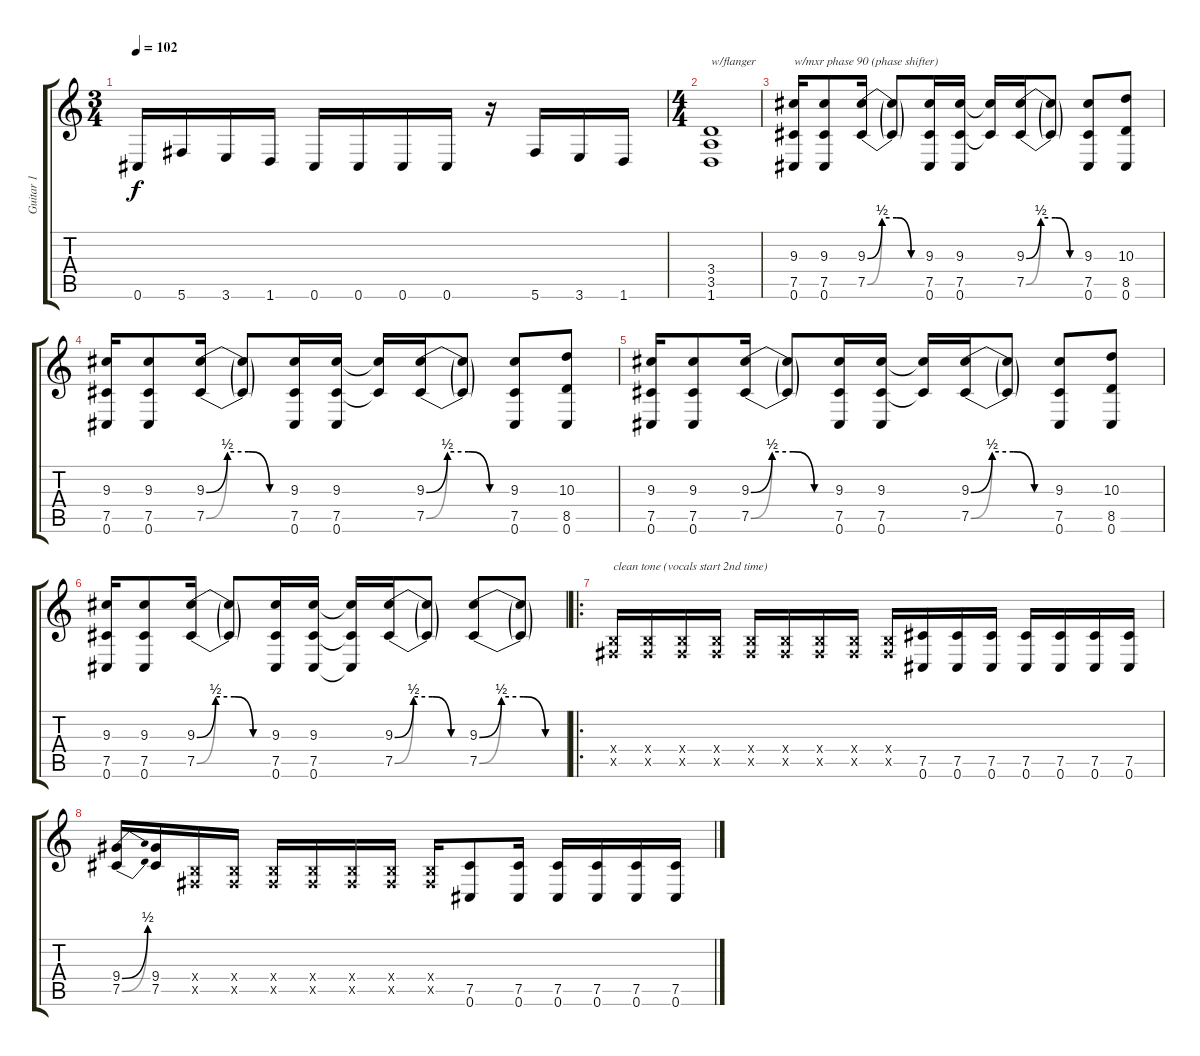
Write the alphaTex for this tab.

\track ("Guitar 1" "Guitar 1") {instrument distortionguitar}
\staff {score tabs}
\tuning (Db4 Ab3 E3 B2 Gb2 Db2) {hide}
\ts (3 4)
\tempo 102
\clef g2
\ks c
0.6.16{dy f} 5.6.16 3.6.16 1.6.16 0.6.16 0.6.16 0.6.16 0.6.16 r.16 5.6.16 3.6.16 1.6.16 |
\ts (4 4)
(3.4 3.5 1.6).1{txt "w/flanger"} |
(9.3 7.5 0.6).16{txt "w/mxr phase 90 (phase shifter)"} (9.3 7.5 0.6).8 (9.3{be (custom 0 0 15 2 30 2 45 0 60 0)} 7.5{be (custom 0 0 15 2 30 2 45 0 60 0)}).16 (9.3{t} 7.5{t}).8 (9.3 7.5 0.6).16 (9.3 7.5 0.6).16 (9.3{t} 7.5{t}).16 (9.3{be (custom 0 0 15 2 30 2 45 0 60 0)} 7.5{be (custom 0 0 15 2 30 2 45 0 60 0)}).16 (9.3{t} 7.5{t}).8 (9.3 7.5 0.6).8 (10.3 8.5 0.6).8 |
(9.3 7.5 0.6).16 (9.3 7.5 0.6).8 (9.3{be (custom 0 0 15 2 30 2 45 0 60 0)} 7.5{be (custom 0 0 15 2 30 2 45 0 60 0)}).16 (9.3{t} 7.5{t}).8 (9.3 7.5 0.6).16 (9.3 7.5 0.6).16 (9.3{t} 7.5{t}).16 (9.3{be (custom 0 0 15 2 30 2 45 0 60 0)} 7.5{be (custom 0 0 15 2 30 2 45 0 60 0)}).16 (9.3{t} 7.5{t}).8 (9.3 7.5 0.6).8 (10.3 8.5 0.6).8 |
(9.3 7.5 0.6).16 (9.3 7.5 0.6).8 (9.3{be (custom 0 0 15 2 30 2 45 0 60 0)} 7.5{be (custom 0 0 15 2 30 2 45 0 60 0)}).16 (9.3{t} 7.5{t}).8 (9.3 7.5 0.6).16 (9.3 7.5 0.6).16 (9.3{t} 7.5{t}).16 (9.3{be (custom 0 0 15 2 30 2 45 0 60 0)} 7.5{be (custom 0 0 15 2 30 2 45 0 60 0)}).16 (9.3{t} 7.5{t}).8 (9.3 7.5 0.6).8 (10.3 8.5 0.6).8 |
(9.3 7.5 0.6).16 (9.3 7.5 0.6).8 (9.3{be (custom 0 0 15 2 30 2 45 0 60 0)} 7.5{be (custom 0 0 15 2 30 2 45 0 60 0)}).16 (9.3{t} 7.5{t}).8 (9.3 7.5 0.6).16 (9.3 7.5 0.6).16 (9.3{t} 7.5{t} 0.6{t}).16 (9.3{be (custom 0 0 15 2 30 2 45 0 60 0)} 7.5{be (custom 0 0 15 2 30 2 45 0 60 0)}).16 (9.3{t} 7.5{t}).8 (9.3{be (custom 0 0 15 2 30 2 45 0 60 0)} 7.5{be (custom 0 0 15 2 30 2 45 0 60 0)}).8 (9.3{t} 7.5{t}).8 |
\ro
(0.4{x} 0.5{x}).16{txt "clean tone (vocals start 2nd time)" instrument electricguitarclean} (0.4{x} 0.5{x}).16 (0.4{x} 0.5{x}).16 (0.4{x} 0.5{x}).16 (0.4{x} 0.5{x}).16 (0.4{x} 0.5{x}).16 (0.4{x} 0.5{x}).16 (0.4{x} 0.5{x}).16 (0.4{x} 0.5{x}).16 (7.5 0.6).16 (7.5 0.6).16 (7.5 0.6).16 (7.5 0.6).16 (7.5 0.6).16 (7.5 0.6).16 (7.5 0.6).16 |
(9.4{be (bend 0 0 60 2)} 7.5{be (bend 0 0 60 2)}).16 (9.4 7.5).16 (0.4{x} 0.5{x}).16 (0.4{x} 0.5{x}).16 (0.4{x} 0.5{x}).16 (0.4{x} 0.5{x}).16 (0.4{x} 0.5{x}).16 (0.4{x} 0.5{x}).16 (0.4{x} 0.5{x}).16 (7.5 0.6).8 (7.5 0.6).16 (7.5 0.6).16 (7.5 0.6).16 (7.5 0.6).16 (7.5 0.6).16
